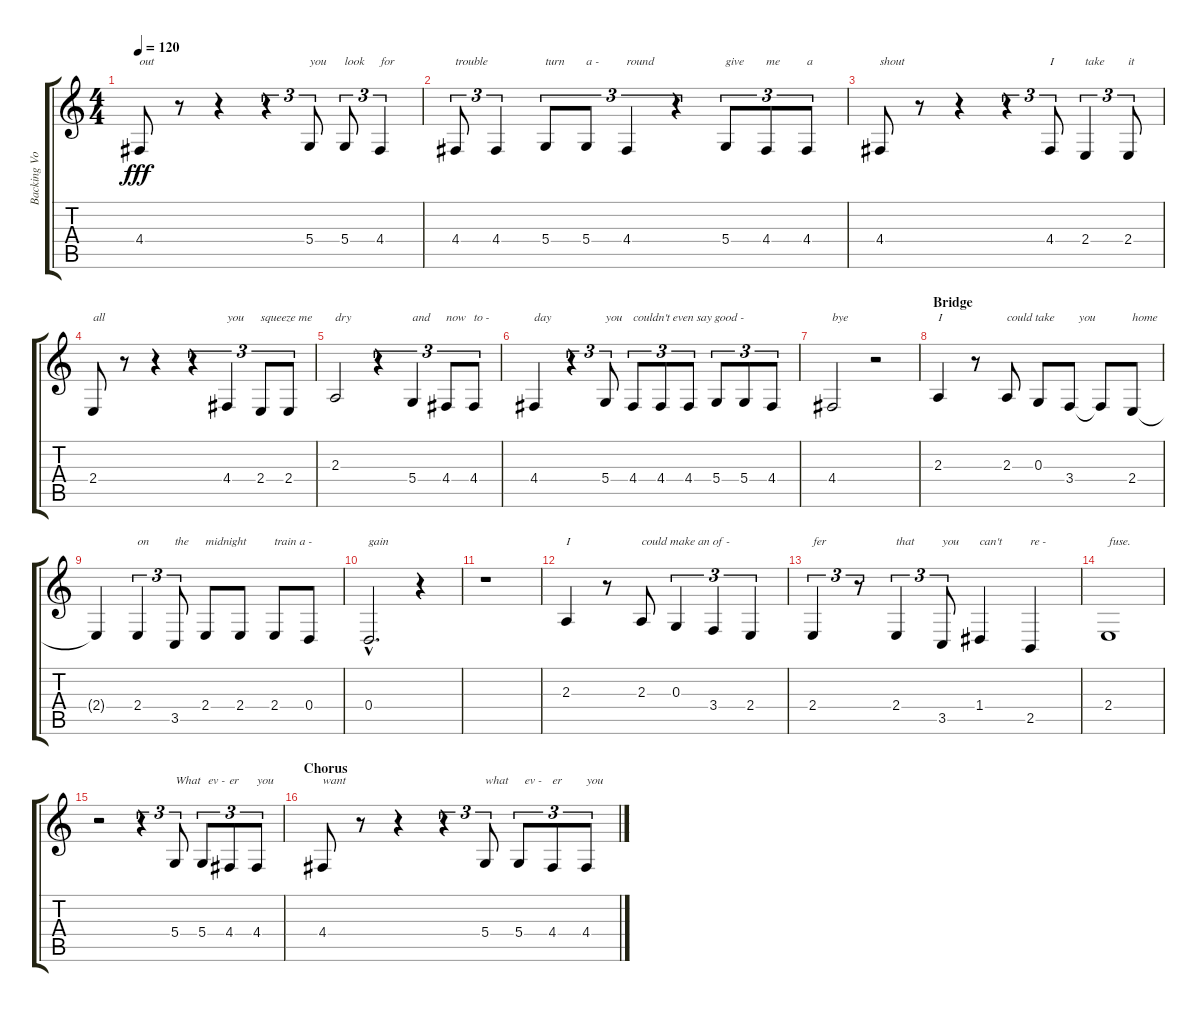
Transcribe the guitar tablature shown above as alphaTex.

\track ("Backing Vocals" "Backing Vo") {instrument brasssection}
\staff {score tabs}
\tuning (E4 B3 G3 D3 A2 E2) {hide}
\ts (4 4)
\tempo 120
\clef g2
\ks c
4.4.8{txt "out" dy fff} r.8 r.4 r.4{tu (3 2)} 5.4.8{tu (3 2) txt "you"} 5.4.8{tu (3 2) txt "look"} 4.4.4{tu (3 2) txt "for"} |
4.4.8{tu (3 2) txt "trouble"} 4.4.4{tu (3 2)} 5.4.8{tu (3 2) txt "turn"} 5.4.8{tu (3 2) txt "a -"} 4.4.4{tu (3 2) txt "round"} r.4{tu (3 2) txt " "} 5.4.8{tu (3 2) txt "give"} 4.4.8{tu (3 2) txt "me"} 4.4.8{tu (3 2) txt "a"} |
4.4.8{txt "shout"} r.8 r.4 r.4{tu (3 2)} 4.4.8{tu (3 2) txt "I"} 2.4.4{tu (3 2) txt "take"} 2.4.8{tu (3 2) txt "it"} |
2.4.8{txt "all"} r.8 r.4 r.4{tu (3 2)} 4.4.4{tu (3 2) txt "you"} 2.4.8{tu (3 2) txt "squeeze me"} 2.4.8{tu (3 2) txt " "} |
2.3.2{txt "dry"} r.4{tu (3 2)} 5.4.4{tu (3 2) txt "and"} 4.4.8{tu (3 2) txt "now"} 4.4.8{tu (3 2) txt "to -"} |
4.4.4{txt "day"} r.4{tu (3 2)} 5.4.8{tu (3 2) txt "you"} 4.4.8{tu (3 2) txt "couldn't even say good -"} 4.4.8{tu (3 2) txt " "} 4.4.8{tu (3 2) txt " "} 5.4.8{tu (3 2) txt " "} 5.4.8{tu (3 2) txt " "} 4.4.8{tu (3 2) txt " "} |
4.4.2{txt "bye"} r.2 |
\section ("" "Bridge")
2.3.4{txt "I"} r.8 2.3.8{txt "could take"} 0.3.8 3.4.8{txt "   you"} 3.4{t}.8 2.4.8{txt "home"} |
2.4{t}.4 2.4.4{tu (3 2) txt "on"} 3.5.8{tu (3 2) txt "the"} 2.4.8{txt "midnight"} 2.4.8 2.4.8{txt "train a -"} 0.4.8 |
0.4{hac}.2{d txt "gain"} r.4 |
r.1 |
2.3.4{txt "I"} r.8 2.3.8{txt "could make an of -"} 0.3.4{tu (3 2)} 3.4.4{tu (3 2)} 2.4.4{tu (3 2)} |
2.4.4{tu (3 2) txt "fer"} r.8{tu (3 2)} 2.4.4{tu (3 2) txt "that"} 3.5.8{tu (3 2) txt "you"} 1.4.4{txt "can't"} 2.5.4{txt "re -"} |
2.4.1{txt "fuse."} |
r.2 r.4{tu (3 2)} 5.4.8{tu (3 2) txt "What"} 5.4.8{tu (3 2) txt "  ev -"} 4.4.8{tu (3 2) txt "er"} 4.4.8{tu (3 2) txt "you"} |
\section ("" "Chorus")
4.4.8{txt "want"} r.8 r.4 r.4{tu (3 2)} 5.4.8{tu (3 2) txt "what"} 5.4.8{tu (3 2) txt "  ev -"} 4.4.8{tu (3 2) txt "er"} 4.4.8{tu (3 2) txt "you"}
